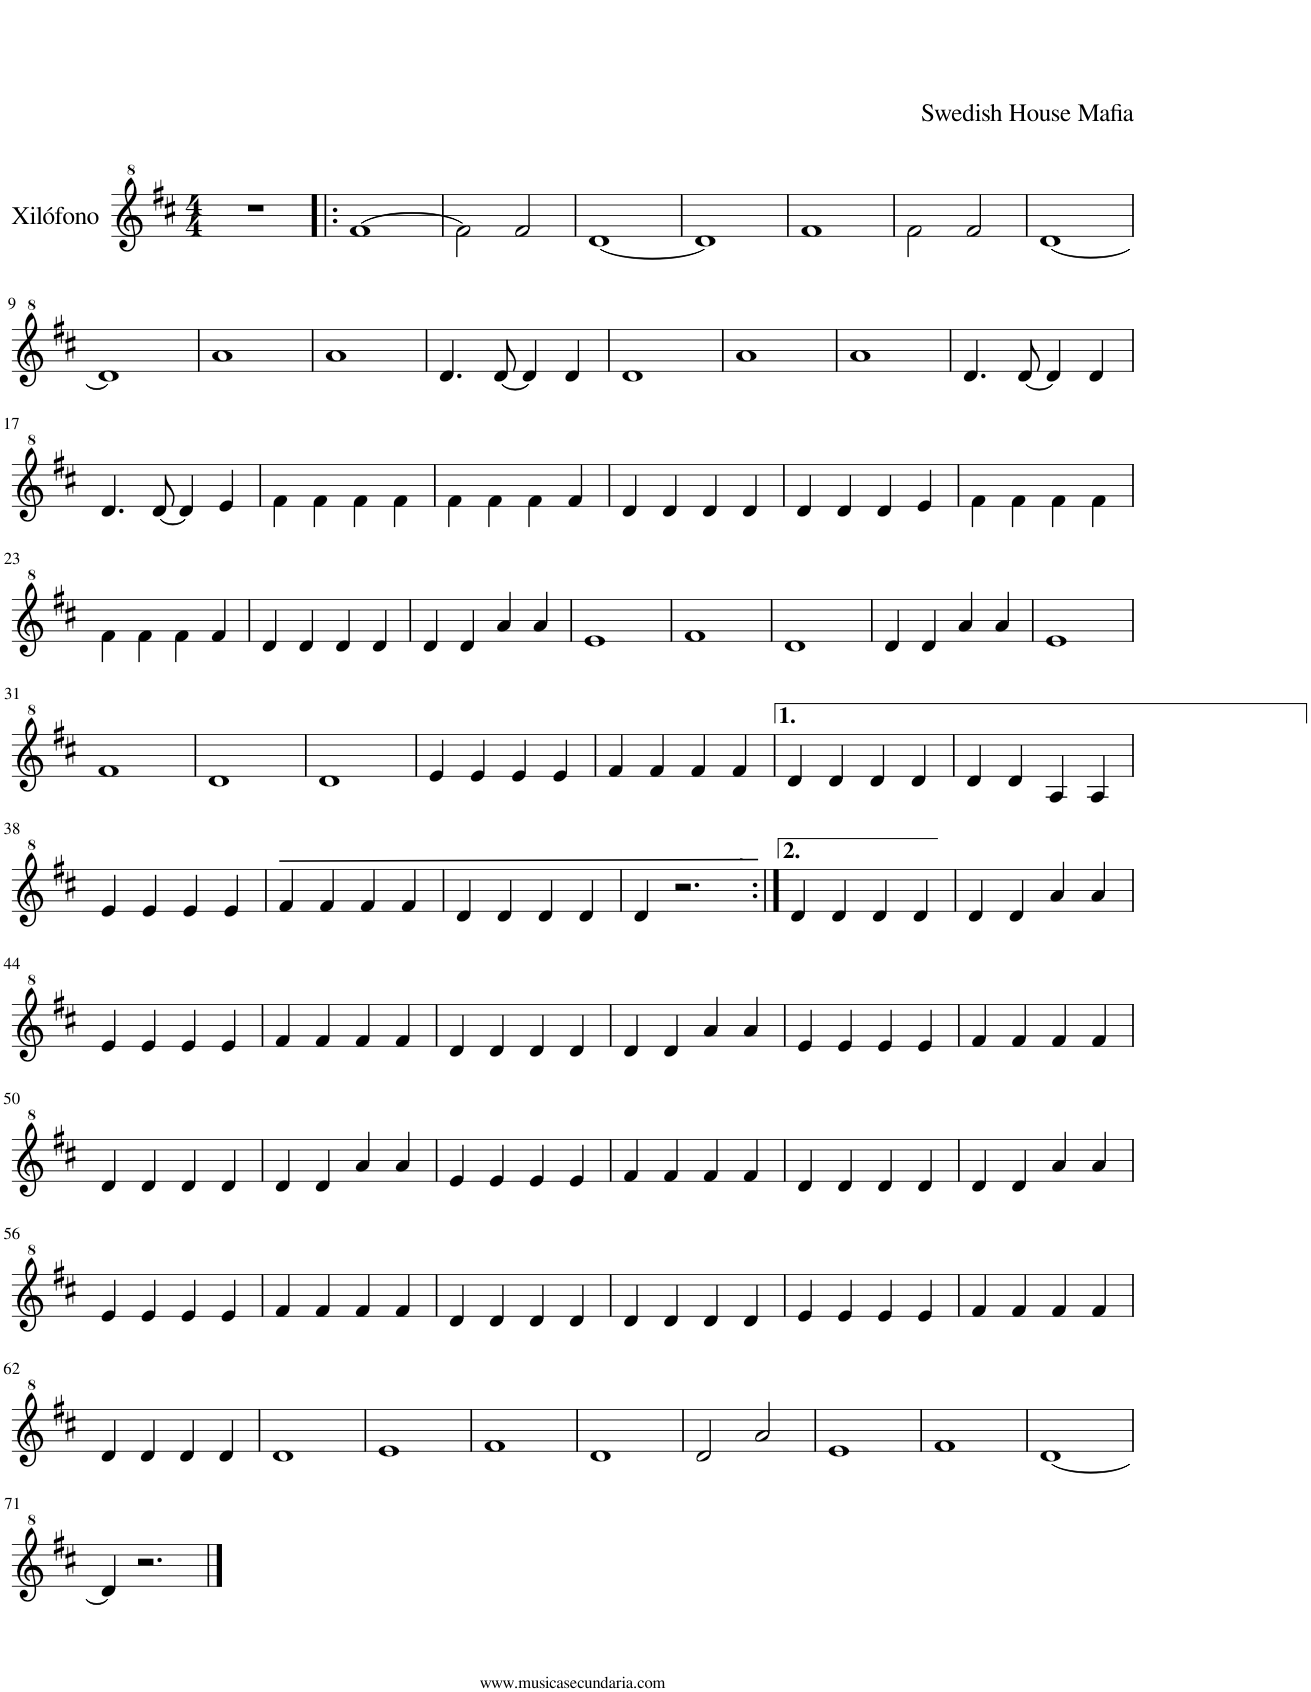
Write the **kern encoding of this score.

**kern
*part1
*staff1
*I"Xilófono
*clefG^2
*k[f#c#]
*M4/4
=1
1r
=2!|:
[1ff#
=3
2ff#\]
2ff#/
=4
[1dd
=5
1dd]
=6
1ff#
=7
2ff#\
2ff#/
=8
[1dd
!!LO:LB:g=z
=9
1dd]
=10
1aa
=11
1aa
=12
4.dd/
[8dd/
4dd/]
4dd/
=13
1dd
=14
1aa
=15
1aa
=16
4.dd/
[8dd/
4dd/]
4dd/
!!LO:LB:g=z
=17
4.dd/
[8dd/
4dd/]
4ee/
=18
4ff#\
4ff#\
4ff#\
4ff#\
=19
4ff#\
4ff#\
4ff#\
4ff#/
=20
4dd/
4dd/
4dd/
4dd/
=21
4dd/
4dd/
4dd/
4ee/
=22
4ff#\
4ff#\
4ff#\
4ff#\
!!LO:LB:g=z
=23
4ff#\
4ff#\
4ff#\
4ff#/
=24
4dd/
4dd/
4dd/
4dd/
=25
4dd/
4dd/
4aa/
4aa/
=26
1ee
=27
1ff#
=28
1dd
=29
4dd/
4dd/
4aa/
4aa/
=30
1ee
!!LO:LB:g=z
=31
1ff#
=32
1dd
=33
1dd
=34
4ee/
4ee/
4ee/
4ee/
=35
4ff#/
4ff#/
4ff#/
4ff#/
=36
4dd/
4dd/
4dd/
4dd/
=37
4dd/
4dd/
4a/
4a/
!!LO:LB:g=z
=38
4ee/
4ee/
4ee/
4ee/
=39
4ff#/
4ff#/
4ff#/
4ff#/
=40
4dd/
4dd/
4dd/
4dd/
=41
4dd/
2.r
=42:|!
4dd/
4dd/
4dd/
4dd/
=43
4dd/
4dd/
4aa/
4aa/
!!LO:LB:g=z
=44
4ee/
4ee/
4ee/
4ee/
=45
4ff#/
4ff#/
4ff#/
4ff#/
=46
4dd/
4dd/
4dd/
4dd/
=47
4dd/
4dd/
4aa/
4aa/
=48
4ee/
4ee/
4ee/
4ee/
=49
4ff#/
4ff#/
4ff#/
4ff#/
!!LO:LB:g=z
=50
4dd/
4dd/
4dd/
4dd/
=51
4dd/
4dd/
4aa/
4aa/
=52
4ee/
4ee/
4ee/
4ee/
=53
4ff#/
4ff#/
4ff#/
4ff#/
=54
4dd/
4dd/
4dd/
4dd/
=55
4dd/
4dd/
4aa/
4aa/
!!LO:LB:g=z
=56
4ee/
4ee/
4ee/
4ee/
=57
4ff#/
4ff#/
4ff#/
4ff#/
=58
4dd/
4dd/
4dd/
4dd/
=59
4dd/
4dd/
4dd/
4dd/
=60
4ee/
4ee/
4ee/
4ee/
=61
4ff#/
4ff#/
4ff#/
4ff#/
!!LO:LB:g=z
=62
4dd/
4dd/
4dd/
4dd/
=63
1dd
=64
1ee
=65
1ff#
=66
1dd
=67
2dd/
2aa/
=68
1ee
=69
1ff#
=70
[1dd
!!LO:LB:g=z
=71
4dd/]
2.r
==
*-
